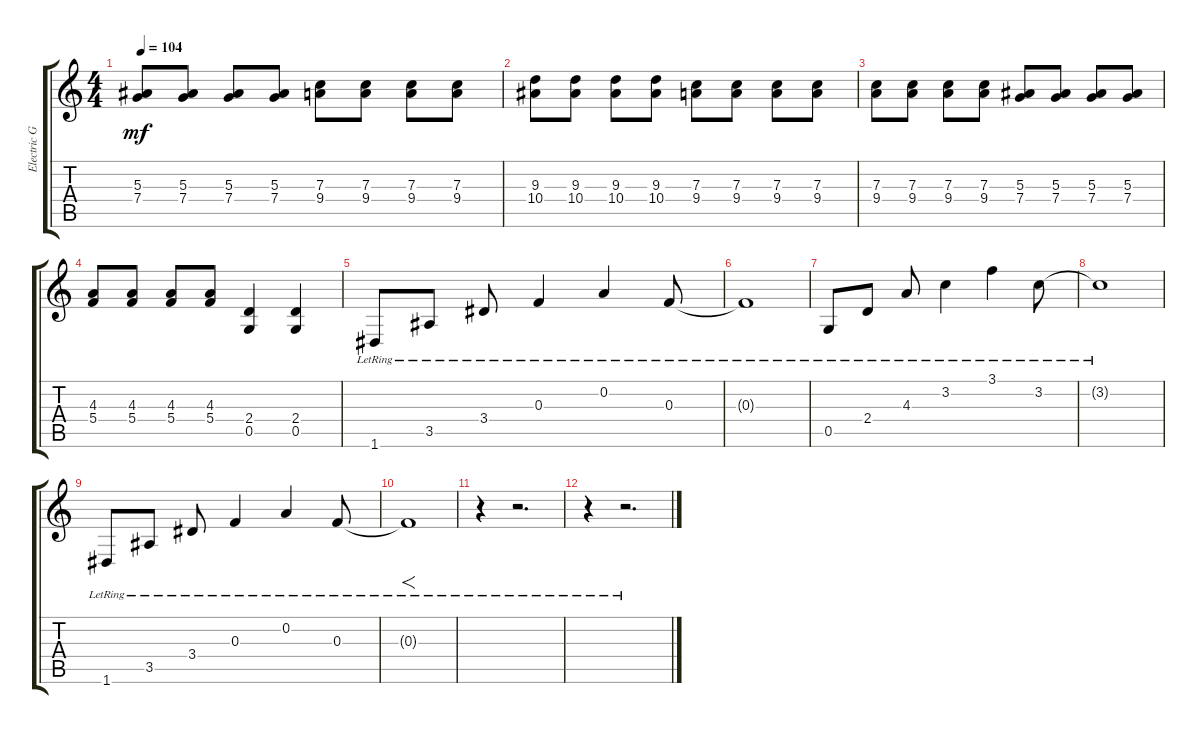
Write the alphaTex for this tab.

\track ("Electric Guitar 1" "Electric G") {instrument distortionguitar}
\staff {score tabs}
\tuning (D4 A3 F3 C3 G2 D2) {hide}
\ts (4 4)
\tempo 104
\clef g2
\ks c
(5.3 7.4).8{dy mf} (5.3 7.4).8 (5.3 7.4).8 (5.3 7.4).8 (7.3 9.4).8 (7.3 9.4).8 (7.3 9.4).8 (7.3 9.4).8 |
(9.3 10.4).8 (9.3 10.4).8 (9.3 10.4).8 (9.3 10.4).8 (7.3 9.4).8 (7.3 9.4).8 (7.3 9.4).8 (7.3 9.4).8 |
(7.3 9.4).8 (7.3 9.4).8 (7.3 9.4).8 (7.3 9.4).8 (5.3 7.4).8 (5.3 7.4).8 (5.3 7.4).8 (5.3 7.4).8 |
(4.3 5.4).8 (4.3 5.4).8 (4.3 5.4).8 (4.3 5.4).8 (2.4 0.5).4 (2.4 0.5).4 |
1.6{lr}.8 3.5{lr}.8 3.4{lr}.8 0.3{lr}.4 0.2{lr}.4 0.3{lr}.8 |
0.3{lr t}.1 |
0.5{lr}.8 2.4{lr}.8 4.3{lr}.8 3.2{lr}.4 3.1{lr}.4 3.2{lr}.8 |
3.2{lr t}.1 |
1.6{lr}.8 3.5{lr}.8 3.4{lr}.8 0.3{lr}.4 0.2{lr}.4 0.3{lr}.8 |
0.3{lr t}.1{f} |
r.4 r.2{d} |
r.4 r.2{d}
